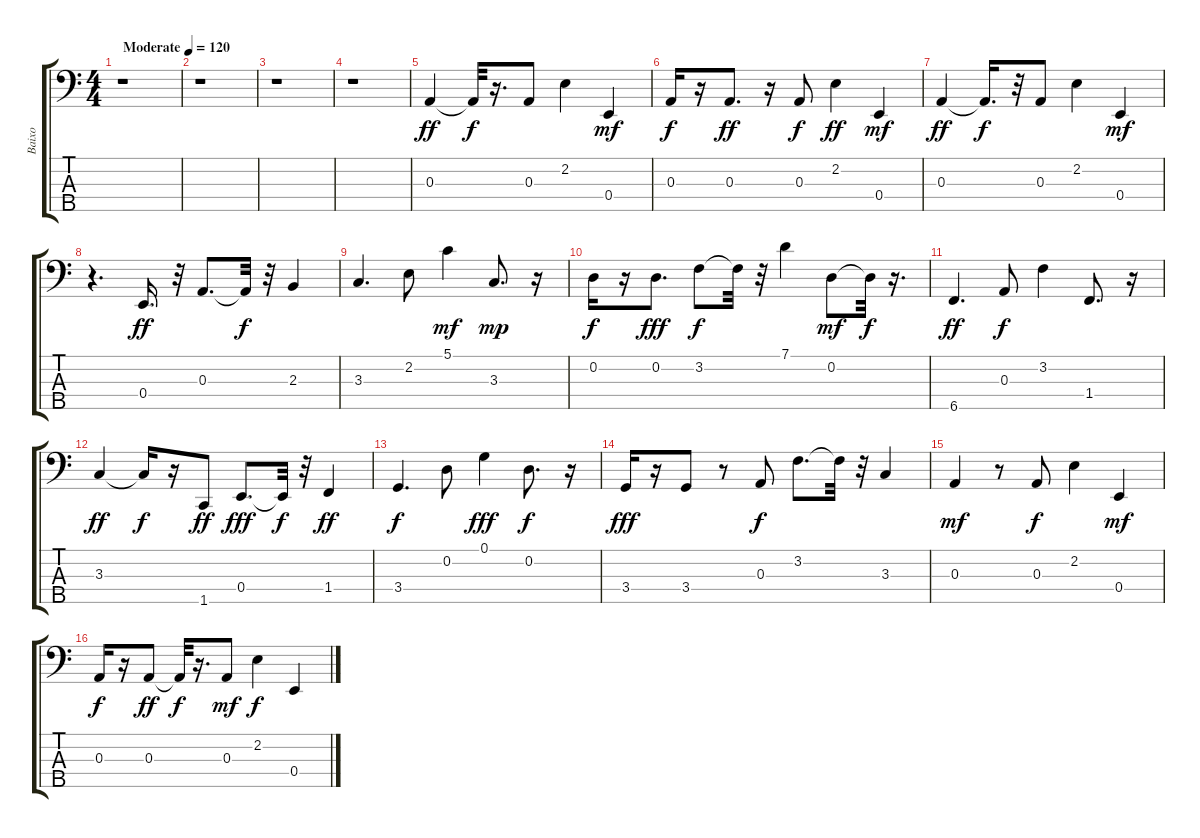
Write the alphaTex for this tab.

\track ("Baixo" "Baixo") {instrument electricbassfinger}
\staff {score tabs}
\tuning (G2 D2 A1 E1 B0) {hide}
\ts (4 4)
\tempo (120 "Moderate")
\clef f4
\ks c
r.1{dy ff instrument electricbassfinger} |
r.1 |
r.1 |
r.1 |
0.3.4 0.3{t}.32{dy f} r.16{d} 0.3.8 2.2.4 0.4.4{dy mf} |
0.3.16{dy f} r.16 0.3.8{d dy ff} r.16 0.3.8{dy f} 2.2.4{dy ff} 0.4.4{dy mf} |
0.3.4{dy ff} 0.3{t}.16{d dy f} r.32 0.3.8 2.2.4 0.4.4{dy mf} |
r.4{d} 0.4.16{d dy ff} r.32 0.3.8{d} 0.3{t}.32{dy f} r.32 2.3.4 |
3.3.4{d} 2.2.8 5.1.4{dy mf} 3.3.8{d dy mp} r.16 |
0.2.16{dy f} r.16 0.2.8{d dy fff} 3.2.8{dy f} 3.2{t}.32 r.32 7.1.4 0.2.8{dy mf} 0.2{t}.32{dy f} r.16{d} |
6.5.4{d dy ff} 0.3.8{dy f} 3.2.4 1.4.8{d} r.16 |
3.3.4{dy ff} 3.3{t}.16{dy f} r.16 1.5.8{dy ff} 0.4.8{d dy fff} 0.4{t}.32{dy f} r.32 1.4.4{dy ff} |
3.4.4{d dy f} 0.2.8 0.1.4{dy fff} 0.2.8{d dy f} r.16 |
3.4.16{dy fff} r.16 3.4.8 r.8 0.3.8{dy f} 3.2.8{d} 3.2{t}.32 r.32 3.3.4 |
0.3.4{dy mf} r.8 0.3.8{dy f} 2.2.4 0.4.4{dy mf} |
0.3.16{dy f} r.16 0.3.8{dy ff} 0.3{t}.32{dy f} r.16{d} 0.3.8{dy mf} 2.2.4{dy f} 0.4.4
